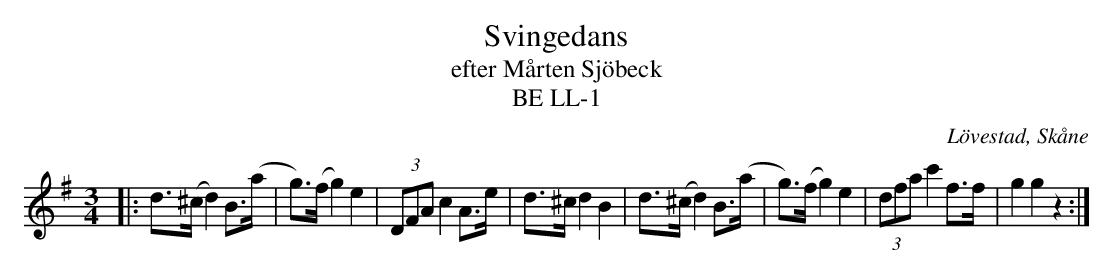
X:1
T:Svingedans
T:efter Mårten Sjöbeck
T:BE LL-1
O:Lövestad, Skåne
M:3/4
L:1/8
Q:108
K:G
|: d>(^c d2) B>(a | g)>(f g2) e2 | (3DFA c2 A>e | d>^c d2 B2 | d>(^c d2) B>(a | g)>(f g2) e2 | (3dfa c'2 f>f | g2 g2 z2 :|
